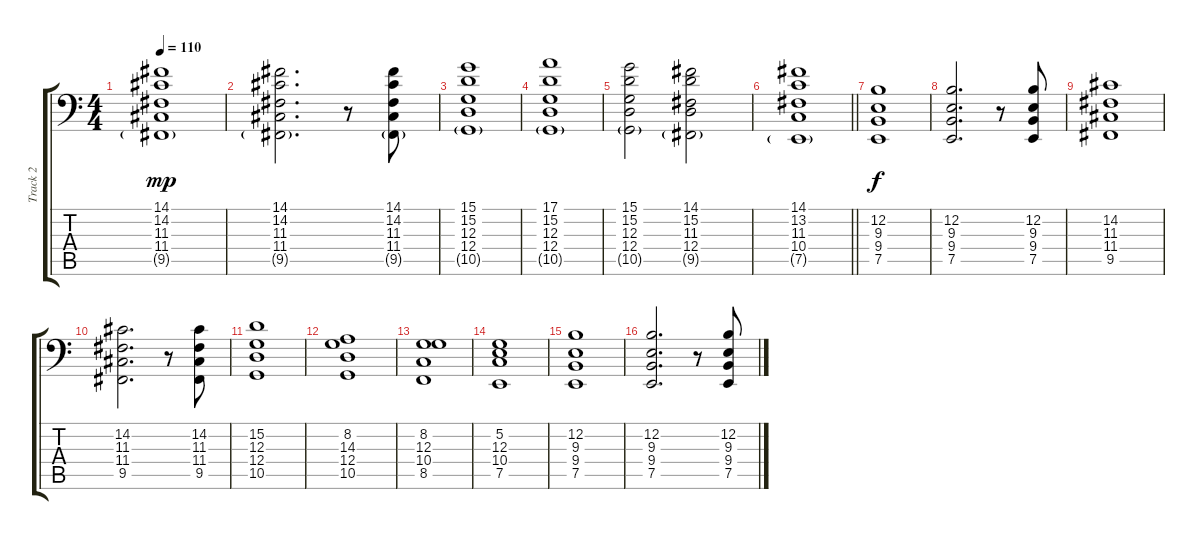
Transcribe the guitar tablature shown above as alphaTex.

\track ("Track 2" "Track 2") {instrument acousticgrandpiano}
\staff {score tabs}
\tuning (E3 B2 G2 D2 A1 E1) {hide}
\ts (4 4)
\tempo 110
\clef f4
\ks c
(14.1 14.2 11.3 11.4 9.5{g}).1{dy mp} |
(14.1 14.2 11.3 11.4 9.5{g}).2{d} r.8 (14.1 14.2 11.3 11.4 9.5{g}).8 |
(15.1 15.2 12.3 12.4 10.5{g}).1 |
(17.1 15.2 12.3 12.4 10.5{g}).1 |
(15.1 15.2 12.3 12.4 10.5{g}).2 (14.1 15.2 11.3 12.4 9.5{g}).2 |
\barLineRight lightlight
(14.1 13.2 11.3 10.4 7.5{g}).1 |
(12.2 9.3 9.4 7.5).1{dy f} |
(12.2 9.3 9.4 7.5).2{d} r.8 (12.2 9.3 9.4 7.5).8 |
(14.2 11.3 11.4 9.5).1 |
(14.2 11.3 11.4 9.5).2{d} r.8 (14.2 11.3 11.4 9.5).8 |
(15.2 12.3 12.4 10.5).1 |
(8.2 14.3 12.4 10.5).1 |
(8.2 12.3 10.4 8.5).1 |
(5.2 12.3 10.4 7.5).1 |
(12.2 9.3 9.4 7.5).1 |
(12.2 9.3 9.4 7.5).2{d} r.8 (12.2 9.3 9.4 7.5).8
